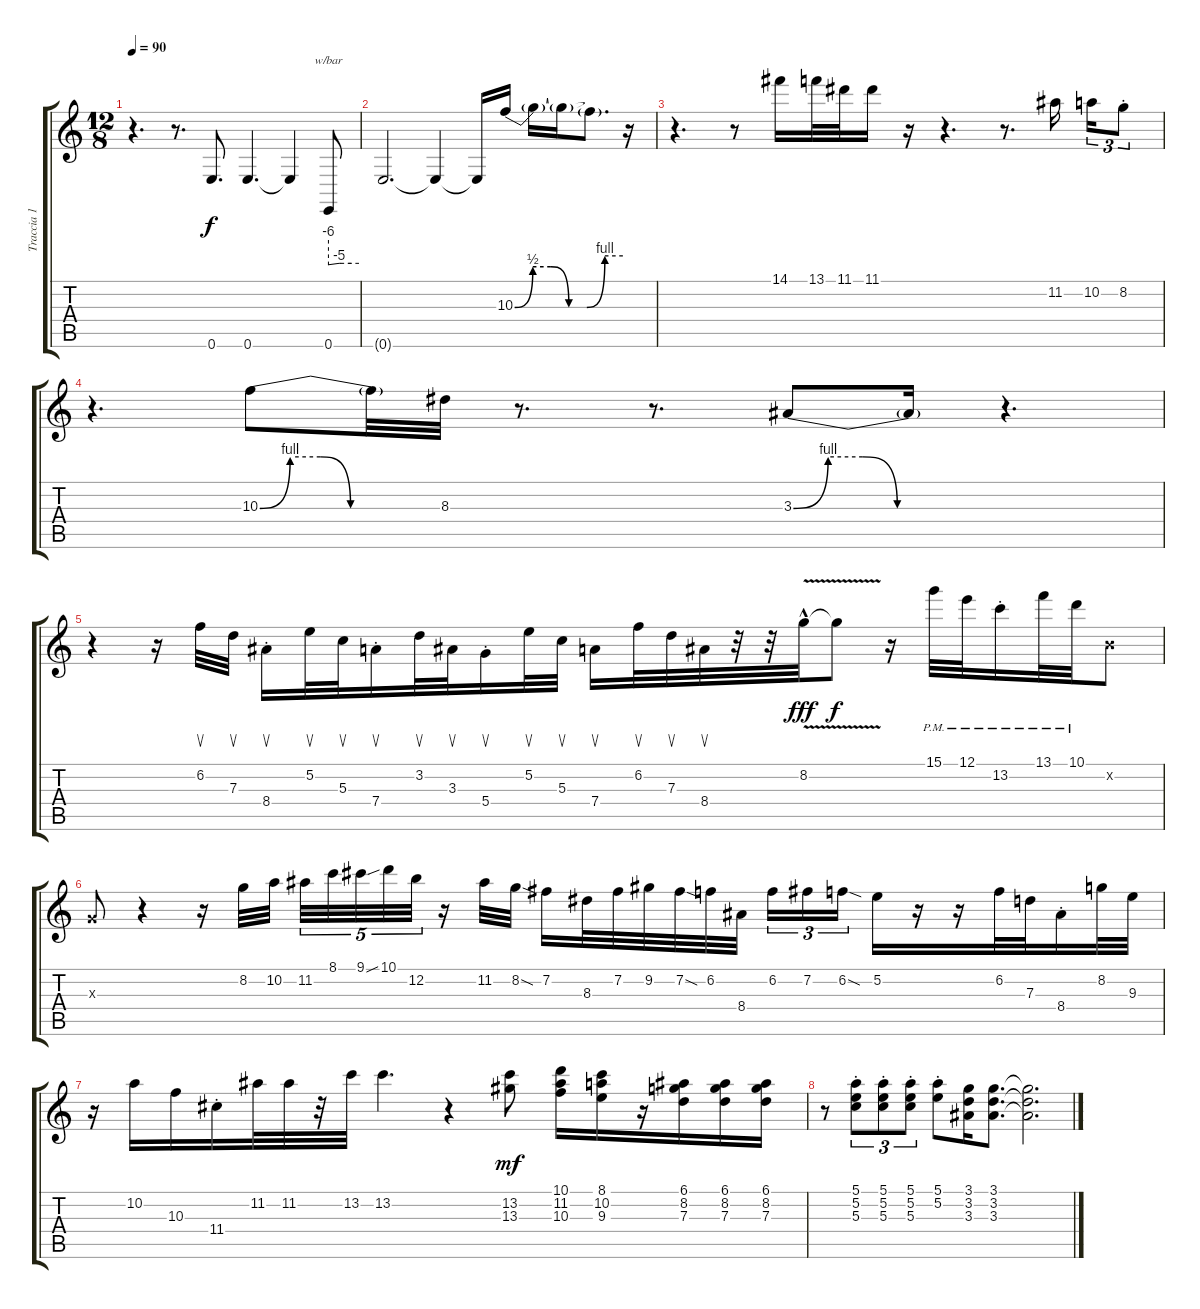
\track ("Traccia 1" "Traccia 1") {instrument overdrivenguitar}
\staff {score tabs}
\tuning (E4 B3 G3 D3 A2 E2) {hide}
\ts (12 8)
\tempo 90
\clef g2
\ks c
r.4{d dy f} r.8{d} 0.6.8{d} 0.6.4{d} 0.6{t}.4 0.6.8{tbe (custom default 0 -24 21 -20 25 -20 45 -20 60 -20)} |
0.6{t}.2{d} 0.6{t}.4 0.6{t}.16 10.3{be (custom 0 0 10 2 20 2 30 0 40 0 50 4 60 4)}.16 10.3{t}.16 10.3{t}.16 10.3{t}.8{d} r.16 |
r.4{d} r.8 14.1.16 13.1.32 11.1.32 11.1.16 r.16 r.4{d} r.8{d} 11.2.16{beam splitsecondary} 10.2.16{tu (3 2)} 8.2{st}.8{tu (3 2)} |
r.4{d} 10.3{be (custom 0 0 10 4 20 4 30 0 60 0)}.8 10.3{t}.32 8.3.32 r.8{d} r.8{d} 3.3{be (custom 0 0 10 4 20 4 30 0 60 0)}.8 3.3{t}.16 r.4{d} |
r.4 r.16 6.2.32{su} 7.3.32{su} 8.4{st}.16{su} 5.2.32{su} 5.3.32{su} 7.4{st}.16{su} 3.2.32{su} 3.3.32{su} 5.4{st}.16{su} 5.2.32{su} 5.3.32{su} 7.4.16{su} 6.2.32{su} 7.3.32{su} 8.4.32{su} r.32 r.32 8.2{v hac}.32{dy fff} 8.2{t}.8{dy f} r.16 15.1{pm}.32 12.1{pm}.32 13.2{pm st}.16 13.1{pm}.32 10.1{pm}.32 0.2{x}.8 |
0.3{x}.8 r.4 r.16 8.2.32 10.2.32{beam splitsecondary} 11.2.32{tu (5 4)} 8.1.32{tu (5 4)} 9.1{sou}.32{tu (5 4)} 10.1.32{tu (5 4)} 12.2.32{tu (5 4)} r.16 11.2.32 8.2{sod}.32 7.2.16 8.3.32 7.2.32 9.2.32 7.2{sod}.32 6.2.32 8.4.32{beam splitsecondary} 6.2.16{tu (3 2)} 7.2.16{tu (3 2)} 6.2{sod}.16{tu (3 2)} 5.2.16 r.16 r.16 6.2.32 7.3.32 8.4{st}.16 8.2.32 9.3.32 |
r.16 10.2.16 10.3.16 11.4{st}.16 11.2.32 11.2.32 r.32 13.2.32 13.2.4{d} r.4 (13.2 13.3).8{dy mf} (10.1 11.2 10.3).16 (8.1 10.2 9.3).16 r.16 (6.1 8.2 7.3).16 (6.1 8.2 7.3).16 (6.1 8.2 7.3).16 |
r.8 (5.1{st} 5.2{st} 5.3{st}).8{tu (3 2)} (5.1{st} 5.2{st} 5.3{st}).8{tu (3 2)} (5.1{st} 5.2{st} 5.3{st}).8{tu (3 2)} (5.1{st} 5.2{st}).8 (3.1 3.2 3.3).16 (3.1 3.2 3.3).8{d} (3.1{t} 3.2{t} 3.3{t}).2{d}
